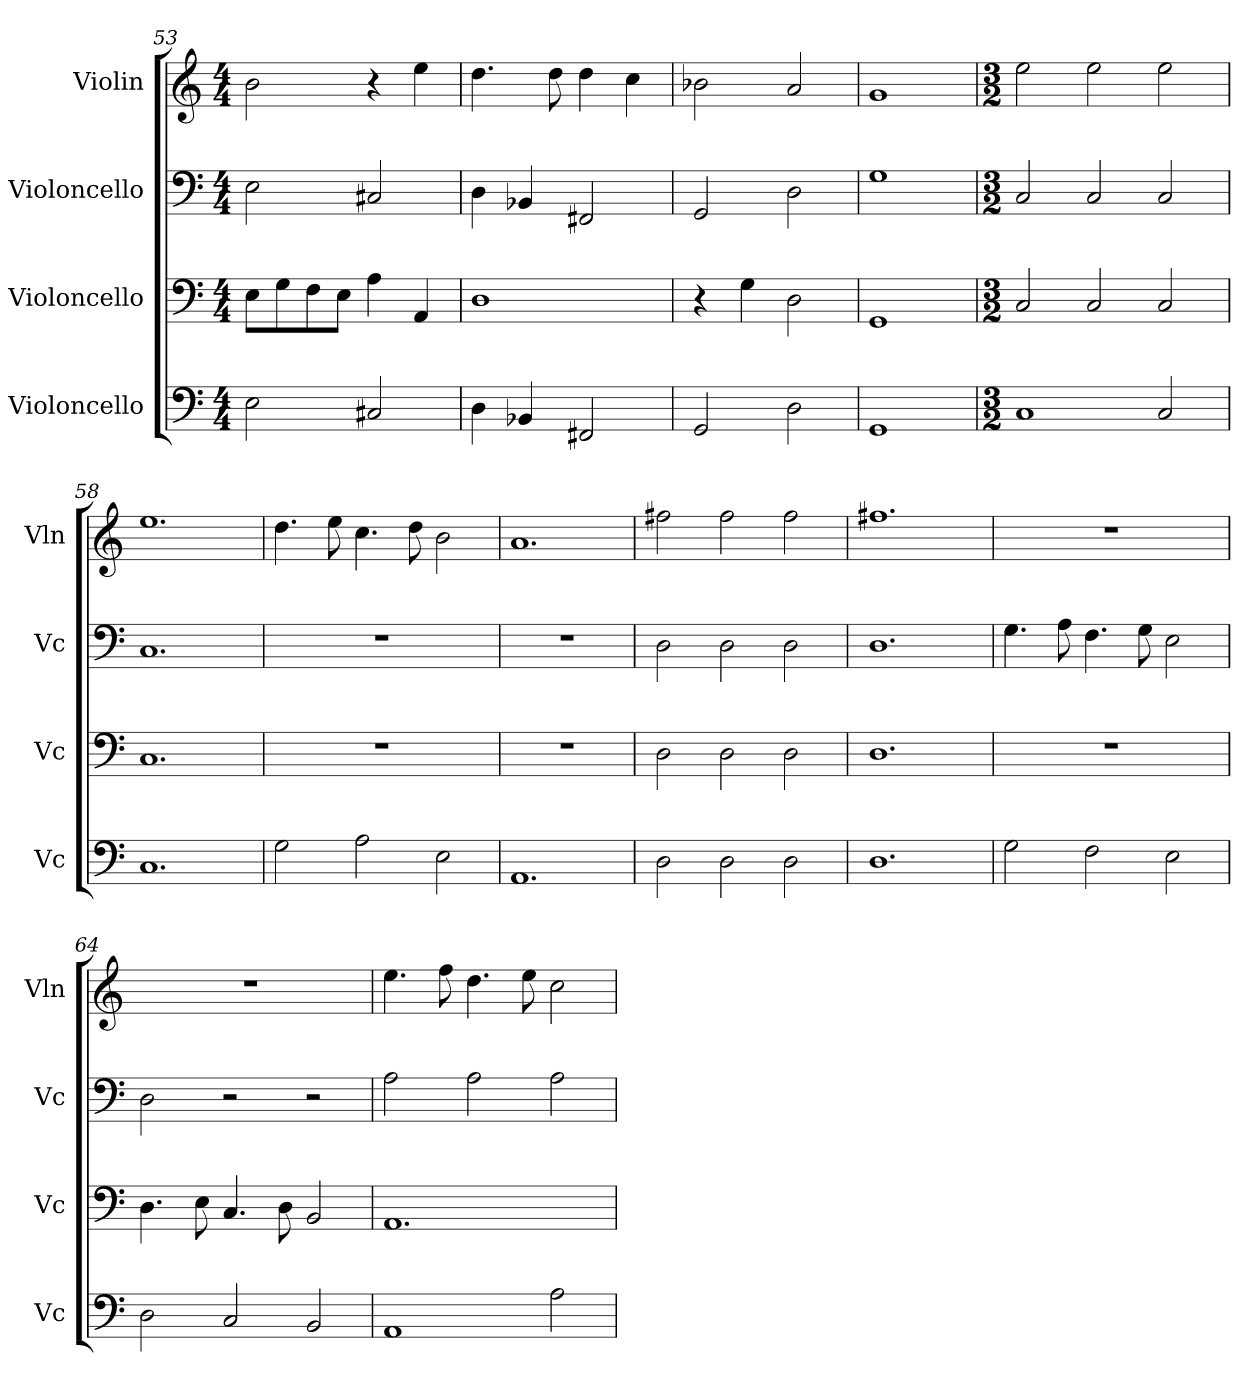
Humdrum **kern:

**kern	**kern	**kern	**kern
*part4	*part3	*part2	*part1
*staff4	*staff3	*staff2	*staff1
*I"Violoncello	*I"Violoncello	*I"Violoncello	*I"Violin
*I'Vc	*I'Vc	*I'Vc	*I'Vln
*clefF4	*clefF4	*clefF4	*clefG2
*k[]	*k[]	*k[]	*k[]
*M4/4	*M4/4	*M4/4	*M4/4
=53	=53	=53	=53
2E\	8E\L	2E\	2b\
.	8G\	.	.
.	8F\	.	.
.	8E\J	.	.
2C#X/	4A\	2C#X/	4r
.	4AA/	.	4ee\
=54	=54	=54	=54
4D\	1D	4D\	4.dd\
4BB-X/	.	4BB-X/	.
.	.	.	8dd\
2FF#X/	.	2FF#X/	4dd\
.	.	.	4cc\
=55	=55	=55	=55
2GG/	4r	2GG/	2b-X\
.	4G\	.	.
2D\	2D\	2D\	2a/
=56	=56	=56	=56
1GG	1GG	1G	1g
=57	=57	=57	=57
*M3/2	*M3/2	*M3/2	*M3/2
1C	2C/	2C/	2ee\
.	2C/	2C/	2ee\
2C/	2C/	2C/	2ee\
=58	=58	=58	=58
1.C	1.C	1.C	1.ee
=59	=59	=59	=59
2G\	1.r	1.r	4.dd\
.	.	.	8ee\
2A\	.	.	4.cc\
.	.	.	8dd\
2E\	.	.	2b\
=60	=60	=60	=60
1.AA	1.r	1.r	1.a
=61	=61	=61	=61
2D\	2D\	2D\	2ff#X\
2D\	2D\	2D\	2ff#\
2D\	2D\	2D\	2ff#\
=62	=62	=62	=62
1.D	1.D	1.D	1.ff#X
=63	=63	=63	=63
2G\	1.r	4.G\	1.r
.	.	8A\	.
2F\	.	4.F\	.
.	.	8G\	.
2E\	.	2E\	.
=64	=64	=64	=64
2D\	4.D\	2D\	1.r
.	8E\	.	.
2C/	4.C/	2r	.
.	8D\	.	.
2BB/	2BB/	2r	.
=65	=65	=65	=65
1AA	1.AA	2A\	4.ee\
.	.	.	8ff\
.	.	2A\	4.dd\
.	.	.	8ee\
2A\	.	2A\	2cc\
=	=	=	=
*-	*-	*-	*-
